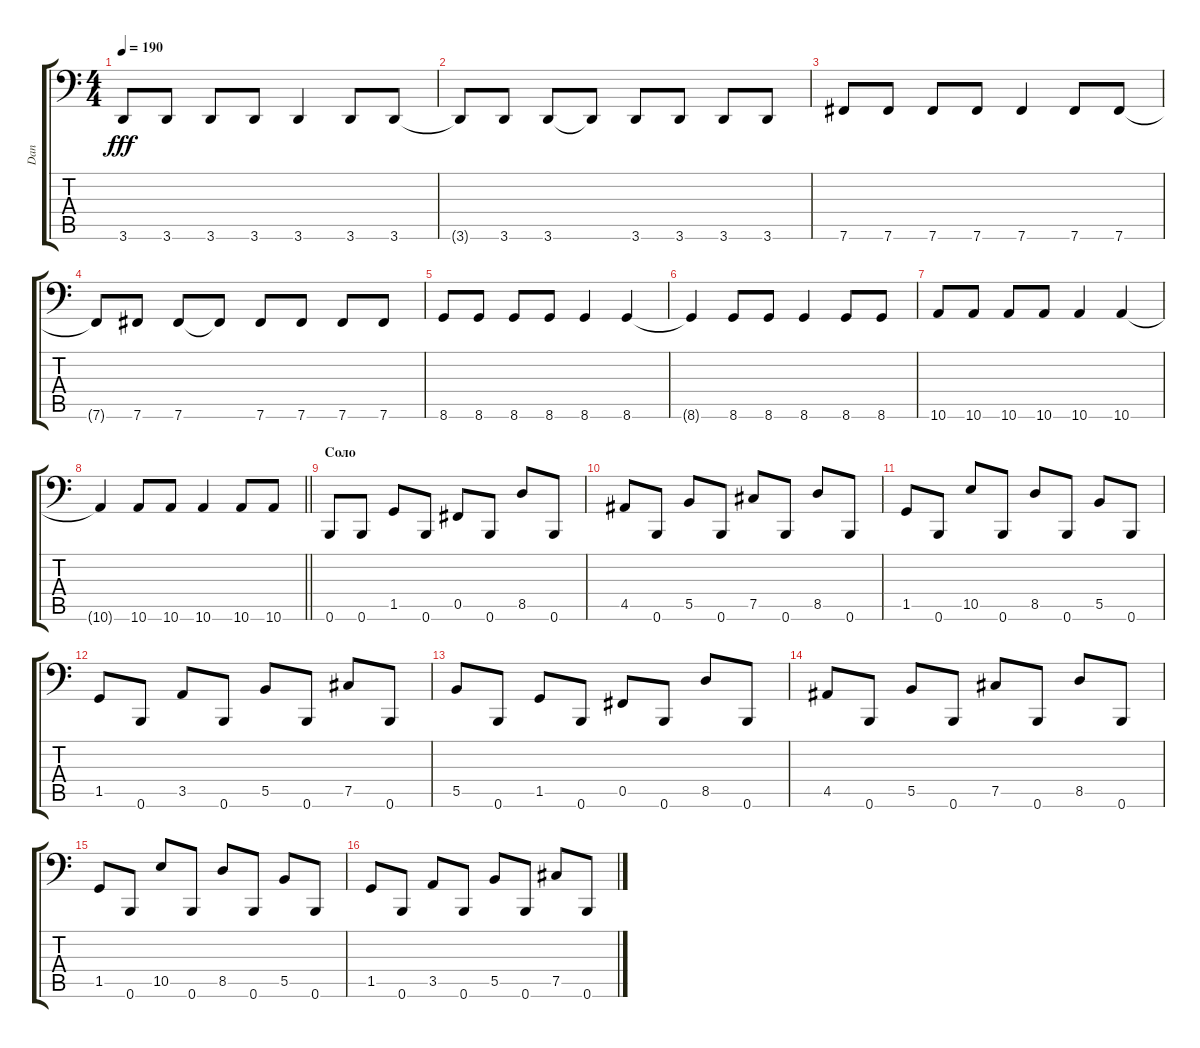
\track ("Dan" "Dan") {instrument electricbassfinger}
\staff {score tabs}
\tuning (Db3 Ab2 E2 B1 Gb1 B0) {hide}
\ts (4 4)
\tempo 190
\clef f4
\ks c
3.6.8{dy fff} 3.6.8 3.6.8 3.6.8 3.6.4 3.6.8 3.6.8 |
3.6{t}.8 3.6.8 3.6.8 3.6{t}.8 3.6.8 3.6.8 3.6.8 3.6.8 |
7.6.8 7.6.8 7.6.8 7.6.8 7.6.4 7.6.8 7.6.8 |
7.6{t}.8 7.6.8 7.6.8 7.6{t}.8 7.6.8 7.6.8 7.6.8 7.6.8 |
8.6.8 8.6.8 8.6.8 8.6.8 8.6.4 8.6.4 |
8.6{t}.4 8.6.8 8.6.8 8.6.4 8.6.8 8.6.8 |
10.6.8 10.6.8 10.6.8 10.6.8 10.6.4 10.6.4 |
\barLineRight lightlight
10.6{t}.4 10.6.8 10.6.8 10.6.4 10.6.8 10.6.8 |
\section ("" "Соло")
0.6.8 0.6.8 1.5.8 0.6.8 0.5.8 0.6.8 8.5.8 0.6.8 |
4.5.8 0.6.8 5.5.8 0.6.8 7.5.8 0.6.8 8.5.8 0.6.8 |
1.5.8 0.6.8 10.5.8 0.6.8 8.5.8 0.6.8 5.5.8 0.6.8 |
1.5.8 0.6.8 3.5.8 0.6.8 5.5.8 0.6.8 7.5.8 0.6.8 |
5.5.8 0.6.8 1.5.8 0.6.8 0.5.8 0.6.8 8.5.8 0.6.8 |
4.5.8 0.6.8 5.5.8 0.6.8 7.5.8 0.6.8 8.5.8 0.6.8 |
1.5.8 0.6.8 10.5.8 0.6.8 8.5.8 0.6.8 5.5.8 0.6.8 |
1.5.8 0.6.8 3.5.8 0.6.8 5.5.8 0.6.8 7.5.8 0.6.8
